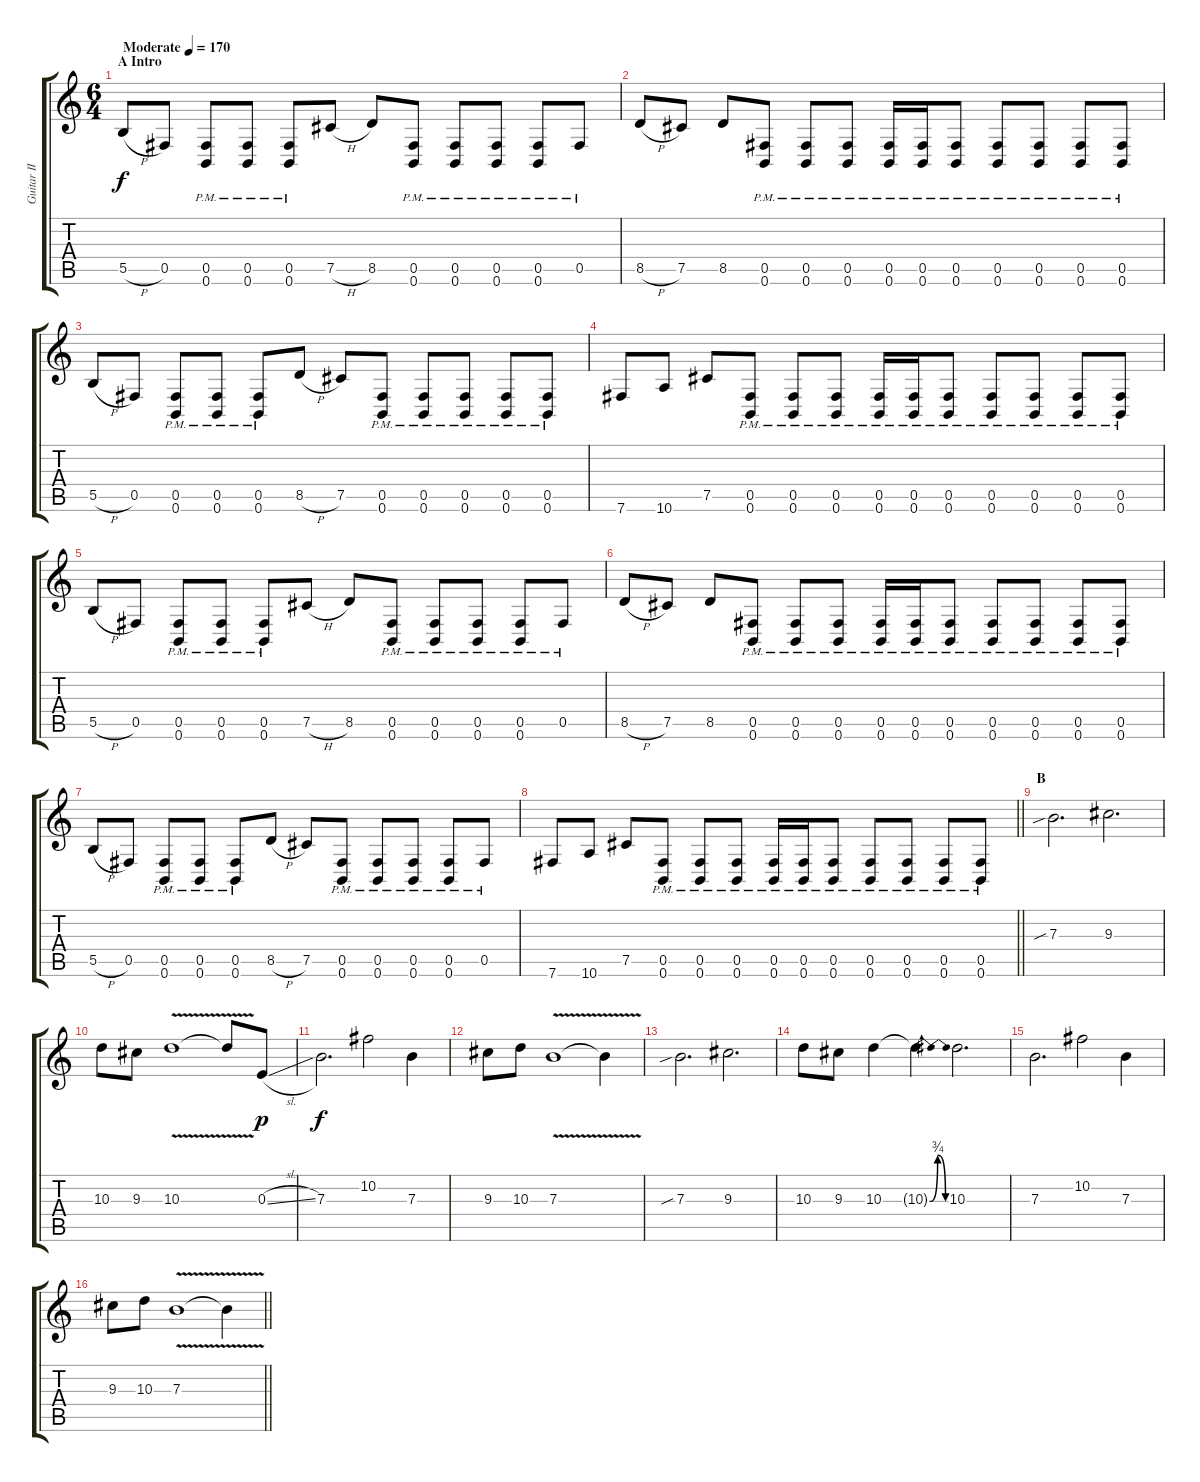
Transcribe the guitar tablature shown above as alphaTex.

\track ("Guitar II" "Guitar II") {instrument distortionguitar}
\staff {score tabs}
\tuning (Db4 Ab3 E3 B2 Gb2 B1) {hide}
\ts (6 4)
\section ("" "A Intro")
\tempo (170 "Moderate")
\clef g2
\ks c
5.5{h}.8{dy f instrument distortionguitar} 0.5.8 (0.5{pm} 0.6{pm}).8 (0.5{pm} 0.6{pm}).8 (0.5{pm} 0.6{pm}).8 7.5{h}.8 8.5.8 (0.5{pm} 0.6{pm}).8 (0.5{pm} 0.6{pm}).8 (0.5{pm} 0.6{pm}).8 (0.5{pm} 0.6{pm}).8 0.5{pm}.8 |
8.5{h}.8 7.5.8 8.5.8 (0.5{pm} 0.6{pm}).8 (0.5{pm} 0.6{pm}).8 (0.5{pm} 0.6{pm}).8 (0.5{pm} 0.6{pm}).16 (0.5{pm} 0.6{pm}).16 (0.5{pm} 0.6{pm}).8 (0.5{pm} 0.6{pm}).8 (0.5{pm} 0.6{pm}).8 (0.5{pm} 0.6{pm}).8 (0.5{pm} 0.6{pm}).8 |
5.5{h}.8 0.5.8 (0.5{pm} 0.6{pm}).8 (0.5{pm} 0.6{pm}).8 (0.5{pm} 0.6{pm}).8 8.5{h}.8 7.5.8 (0.5{pm} 0.6{pm}).8 (0.5{pm} 0.6{pm}).8 (0.5{pm} 0.6{pm}).8 (0.5{pm} 0.6{pm}).8 (0.5{pm} 0.6{pm}).8 |
7.6.8 10.6.8 7.5.8 (0.5{pm} 0.6{pm}).8 (0.5{pm} 0.6{pm}).8 (0.5{pm} 0.6{pm}).8 (0.5{pm} 0.6{pm}).16 (0.5{pm} 0.6{pm}).16 (0.5{pm} 0.6{pm}).8 (0.5{pm} 0.6{pm}).8 (0.5{pm} 0.6{pm}).8 (0.5{pm} 0.6{pm}).8 (0.5{pm} 0.6{pm}).8 |
5.5{h}.8 0.5.8 (0.5{pm} 0.6{pm}).8 (0.5{pm} 0.6{pm}).8 (0.5{pm} 0.6{pm}).8 7.5{h}.8 8.5.8 (0.5{pm} 0.6{pm}).8 (0.5{pm} 0.6{pm}).8 (0.5{pm} 0.6{pm}).8 (0.5{pm} 0.6{pm}).8 0.5{pm}.8 |
8.5{h}.8 7.5.8 8.5.8 (0.5{pm} 0.6{pm}).8 (0.5{pm} 0.6{pm}).8 (0.5{pm} 0.6{pm}).8 (0.5{pm} 0.6{pm}).16 (0.5{pm} 0.6{pm}).16 (0.5{pm} 0.6{pm}).8 (0.5{pm} 0.6{pm}).8 (0.5{pm} 0.6{pm}).8 (0.5{pm} 0.6{pm}).8 (0.5{pm} 0.6{pm}).8 |
5.5{h}.8 0.5.8 (0.5{pm} 0.6{pm}).8 (0.5{pm} 0.6{pm}).8 (0.5{pm} 0.6{pm}).8 8.5{h}.8 7.5.8 (0.5{pm} 0.6{pm}).8 (0.5{pm} 0.6{pm}).8 (0.5{pm} 0.6{pm}).8 (0.5{pm} 0.6{pm}).8 0.5{pm}.8 |
\barLineRight lightlight
7.6.8 10.6.8 7.5.8 (0.5{pm} 0.6{pm}).8 (0.5{pm} 0.6{pm}).8 (0.5{pm} 0.6{pm}).8 (0.5{pm} 0.6{pm}).16 (0.5{pm} 0.6{pm}).16 (0.5{pm} 0.6{pm}).8 (0.5{pm} 0.6{pm}).8 (0.5{pm} 0.6{pm}).8 (0.5{pm} 0.6{pm}).8 (0.5{pm} 0.6{pm}).8 |
\section ("" "B")
7.3{sib}.2{d} 9.3.2{d} |
10.3.8 9.3.8 10.3{v}.1 10.3{t}.8 0.3{sl}.8{dy p} |
7.3.2{d dy f} 10.2.2 7.3.4 |
9.3.8 10.3.8 7.3{v}.1 7.3{t}.4 |
7.3{sib}.2{d} 9.3.2{d} |
10.3.8 9.3.8 10.3.4 10.3{be (bendrelease 0 0 15 3 30 3 60 0) t}.4 10.3.2{d} |
7.3.2{d} 10.2.2 7.3.4 |
\barLineRight lightlight
9.3.8 10.3.8 7.3{v}.1 7.3{t}.4
